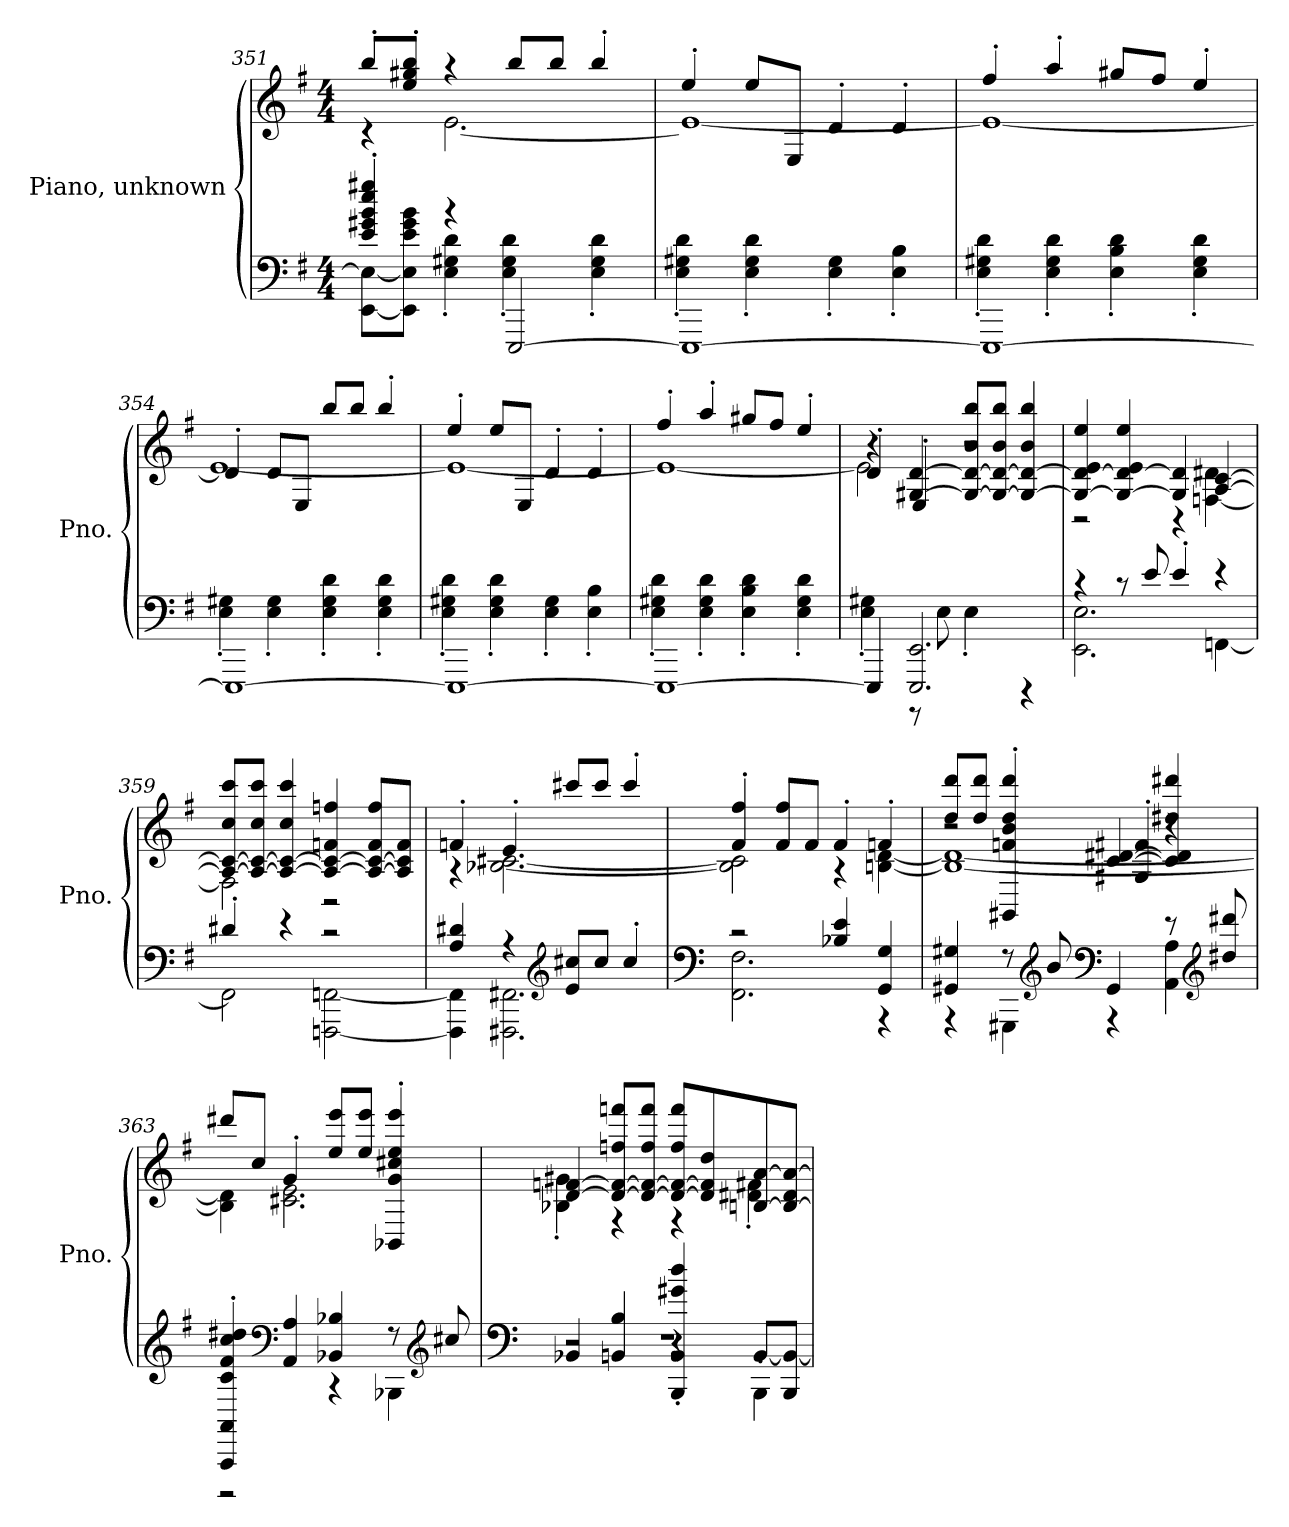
**kern	**kern
*part1	*part1
*staff2	*staff1
*I"Piano, unknown	*
*I'Pno.	*
!!LO:LB:g=z
*clefF4	*clefG2
*k[f#]	*k[f#]
*M4/4	*M4/4
=351	=351
*^	*^
4e/' 4g#X/' 4b/' 4ee/' 4gg#X/'	[8EE\ 8E\_L	8bb'/L	4r
.	8EE\] 8E\] 8e\ 8g#\ 8b\J	8ee/' 8gg#X/' 8bb/'J	.
4r	4E\' 4G#X\' 4d\'	4r	[2.e\
[2EEE/	4E\' 4G#\' 4d\'	8bb/L	.
.	.	8bb/J	.
.	4E\' 4G#\' 4d\'	4bb'/	.
=352	=352	=352	=352
1EEE_	4E\' 4G#X\' 4d\'	4ee'/	1e_
.	4E\' 4G#\' 4d\'	8ee/L	.
.	.	8E/J	.
.	4E\' 4G#\'	4d'/	.
.	4E\' 4B\'	4d'/	.
=353	=353	=353	=353
1EEE_	4E\' 4G#X\' 4d\'	4ff#'/	1e_
.	4E\' 4G#\' 4d\'	4aa'/	.
.	4E\' 4B\' 4d\'	8gg#X/L	.
.	.	8ff#/J	.
.	4E\' 4G#\' 4d\'	4ee'/	.
=354	=354	=354	=354
1EEE_	4E\' 4G#X\'	4d'/	1e_
.	4E\' 4G#\'	8d/L	.
.	.	8E/J	.
.	4E\' 4G#\' 4d\'	8bb/L	.
.	.	8bb/J	.
.	4E\' 4G#\' 4d\'	4bb'/	.
=355	=355	=355	=355
1EEE_	4E\' 4G#X\' 4d\'	4ee'/	1e_
.	4E\' 4G#\' 4d\'	8ee/L	.
.	.	8E/J	.
.	4E\' 4G#\'	4d'/	.
.	4E\' 4B\'	4d'/	.
!!LO:LB:g=z	!!
=356	=356	=356	=356
1EEE_	4E\' 4G#X\' 4d\'	4ff#'/	1e_
.	4E\' 4G#\' 4d\'	4aa'/	.
.	4E\' 4B\' 4d\'	8gg#X/L	.
.	.	8ff#/J	.
.	4E\' 4G#\' 4d\'	4ee'/	.
=357	=357	=357	=357
*	*	*	*^
4EEE/]	4E\' 4G#X\'	4d'/	2e\]	4r
2.EEE/ 2.EE/	8r	[4G#X/ [4d/	.	4E'/
.	8E\	.	.	.
.	4E'\	8G#/_ 8d/_ 8b/ 8bb/L	2r	2r
.	.	8G#/_ 8d/_ 8b/ 8bb/J	.	.
.	4r	4G#/_ 4d/_ 4b/ 4bb/	.	.
*	*	*	*v	*v
=358	=358	=358	=358
4r	2.EE\ 2.E\	4G#/_ 4d/_ 4e/ 4ee/	2r
8r	.	4G#/_ 4d/_ 4e/ 4ee/	.
8e/	.	.	.
4e'/	.	4G#/] 4d/]	4r
4r	[4FFn\	[4A/ [4c/	[4Fn\ 4d#X\
=359	=359	=359	=359
4d#X'/	2FF\]	8A/_ 8c/_ 8cc/ 8ccc/L	2F\]
.	.	8A/_ 8c/_ 8cc/ 8ccc/J	.
4r	.	4A/_ 4c/_ 4cc/ 4ccc/	.
2r	[2FFFn\ [2FFn\	4A/_ 4c/_ 4fn/ 4ffn/	2r
.	.	8A/_ 8c/_ 8f/ 8ff/L	.
.	.	8A/] 8c/] 8f/J	.
!!LO:LB:g=z	!!
=360	=360	=360	=360
4A/ 4d#X/	4FFF\] 4FF\]	4fn'/	4r
4r	2.FFF#X\ 2.FF#X\	4e'/	[2.B-X\ [2.c#X\
*clefG2	*	*	*
8e/ 8cc#X/L	.	8ccc#X/L	.
8cc#/J	.	8ccc#/J	.
4cc#'/	.	4ccc#'/	.
=361	=361	=361	=361
*clefF4	*	*	*
2r	2.FF#\ 2.F#\	4f#/' 4ff#/'	2B-\] 2c#\]
.	.	8f#/ 8ff#/L	.
.	.	8f#/J	.
4B-X/ 4e/	.	4f#'/	4r
4GG/ 4G/	4r	4fn'/	[4Bn\ [4d\
=362	=362	=362	=362
*	*	*	*^
4GG#X/ 4G#X/	4r	8dd/ 8ddd/L	1B_ 1d_	2r
.	.	8dd/ 8ddd/J	.	.
8r	4GGG#X\	4GG#X/' 4fn/' 4b/' 4dd/' 4ddd/'	.	.
*clefG2	*	*	*	*
8b/	.	.	.	.
*clefF4	*	*	*	*
4GG#/	4r	[4c/ [4d#X/	.	4G#X/' 4f#X/'
8r	4AA\ 4A\	4c/] 4d#/] 4dd#X/ 4ddd#X/	.	4r
*clefG2	*	*	*	*
8dd#X/ 8ddd#X/	.	.	.	.
*	*	*	*v	*v
!!LO:PB:g=z
=363	=363	=363	=363
4AAA/' 4AA/' 4c/' 4f#/' 4cc/' 4dd#X/'	2r	8ddd#X/L	4B\] 4d\]
.	.	8cc/J	.
*clefF4	*	*	*
4AA/ 4A/	.	4g'/	2.c#X\ 2.e\
4BB-X/ 4B-X/	4r	8ee/ 8eee/L	.
.	.	8ee/ 8eee/J	.
8r	4BBB-X\	4BB-X/' 4g/' 4cc#X/' 4ee/' 4eee/'	.
*clefG2	*	*	*
8cc#X/	.	.	.
*v	*v	*	*
=364	=364	=364
*clefF4	*	*
*^	*	*
*	*^	*	*
1r	4BB-X/	2r	[4d/ [4fn/	4B-X\' 4g#X\'
.	4BBn/ 4B/	.	8d/_ 8f/_ 8ffn/ 8fffn/L	4r
.	.	.	8d/_ 8f/_ 8ff/ 8fff/J	.
.	4BBB/' 4BB/' 4g#X/' 4dd/'	4r	8d/_ 8f/_ 8ff/ 8fff/L	4r
.	.	.	8d/] 8f/] 8dd/	.
.	[8BB/L	4BBB'\	[8Bn/ [8a/	4d#X\' 4f#X\'
.	8BBB/ 8BB/_J	.	8B/_ 8d#/ 8a/_J	.
*v	*v	*v	*	*
*	*v	*v
=	=
*-	*-
